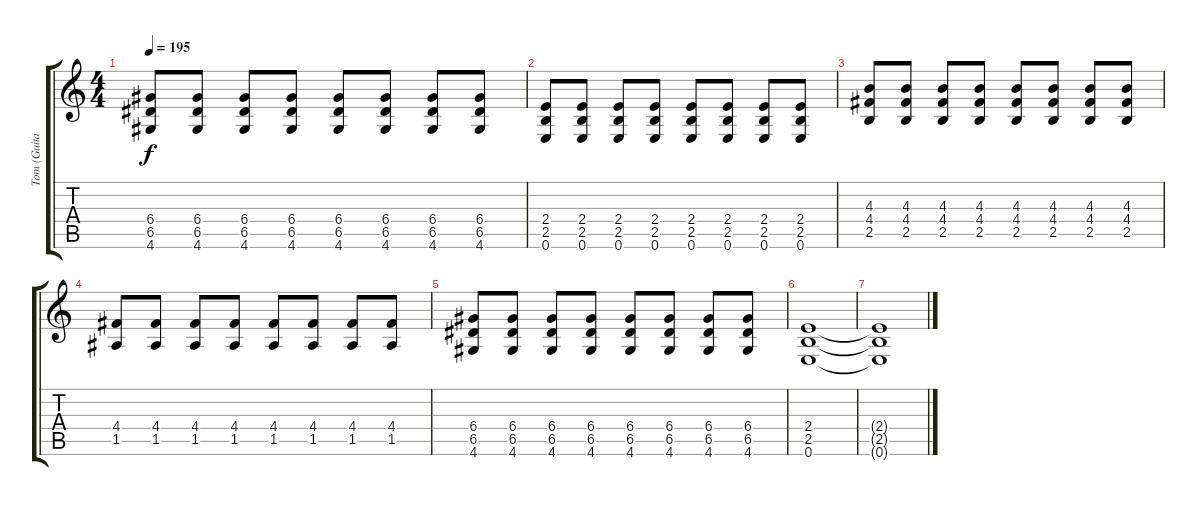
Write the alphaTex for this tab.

\track ("Tom (Guitar 1)" "Tom (Guita") {instrument distortionguitar}
\staff {score tabs}
\tuning (E4 B3 G3 D3 A2 E2) {hide}
\ts (4 4)
\tempo 195
\clef g2
\ks c
(6.4 6.5 4.6).8{dy f} (6.4 6.5 4.6).8 (6.4 6.5 4.6).8 (6.4 6.5 4.6).8 (6.4 6.5 4.6).8 (6.4 6.5 4.6).8 (6.4 6.5 4.6).8 (6.4 6.5 4.6).8 |
(2.4 2.5 0.6).8 (2.4 2.5 0.6).8 (2.4 2.5 0.6).8 (2.4 2.5 0.6).8 (2.4 2.5 0.6).8 (2.4 2.5 0.6).8 (2.4 2.5 0.6).8 (2.4 2.5 0.6).8 |
(4.3 4.4 2.5).8 (4.3 4.4 2.5).8 (4.3 4.4 2.5).8 (4.3 4.4 2.5).8 (4.3 4.4 2.5).8 (4.3 4.4 2.5).8 (4.3 4.4 2.5).8 (4.3 4.4 2.5).8 |
(4.4 1.5).8 (4.4 1.5).8 (4.4 1.5).8 (4.4 1.5).8 (4.4 1.5).8 (4.4 1.5).8 (4.4 1.5).8 (4.4 1.5).8 |
(6.4 6.5 4.6).8 (6.4 6.5 4.6).8 (6.4 6.5 4.6).8 (6.4 6.5 4.6).8 (6.4 6.5 4.6).8 (6.4 6.5 4.6).8 (6.4 6.5 4.6).8 (6.4 6.5 4.6).8 |
(2.4 2.5 0.6).1 |
(2.4{t} 2.5{t} 0.6{t}).1
